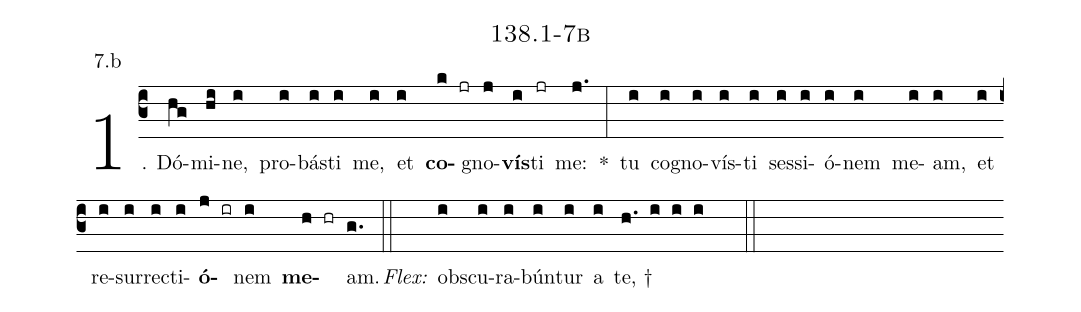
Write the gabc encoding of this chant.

name: 138.1-7b;
annotation: 7.b;
%%
(c3)1. Dó(hg)mi(hi)ne,(i) pro(i)bás(i)ti(i) me,(i) et(i) <b>co</b>(k jr)gno(j)<b>vís</b>(i)ti(jr) me:(j.) *(:) tu(i) co(i)gno(i)vís(i)ti(i) ses(i)si(i)ó(i)nem(i) me(i)am,(i) et(i) re(i)sur(i)rec(i)ti(i)<b>ó</b>(j ir)nem(i) <b>me</b>(h hr)am.(g.) (::)
<i>Flex:</i>()  obs(i)cu(i)ra(i)bún(i)tur(i) a(i) te, †(h. i i i  ::)
